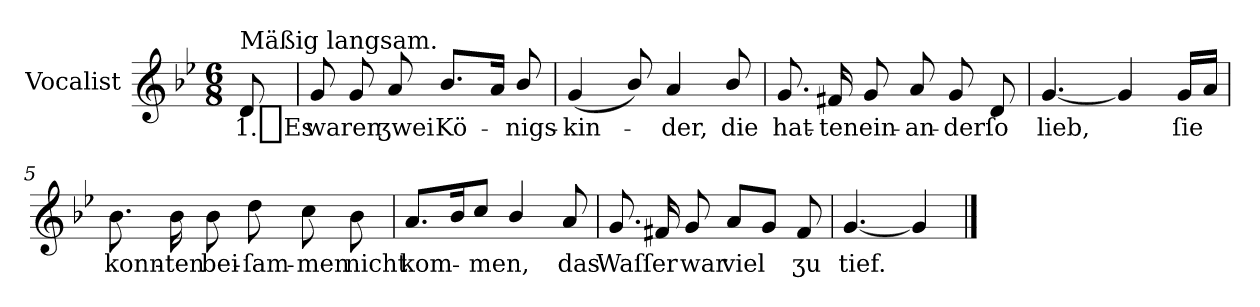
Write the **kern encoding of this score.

**kern	**text
*part1	*part1
*staff1	*staff1
*I"Vocalist	*
*k[b-e-]	*
*g:	*
*M6/8	*
=	=
!LO:TX:a:t=Mäßig langsam.	!
8d	1._Es
=1	=1
8g	waren
8g	.
8a	ʒwei
8.b-L	Kö-
16aJk	.
8b-/	-nigs-
=2	=2
(4g	-kin-
8b-/)	.
4a	-der,
8b-/	die
=3	=3
8.g	hat-
16f#X	-ten
8g	ein-
8a	-an-
8g	-der
8d	ſo
=4	=4
[4.g	lieb,
4g]	.
16gLL	ſie
16aJJ	.
=5	=5
8.b-	konn-
16b-	-ten
8b-	bei-
8dd	-ſam-
8cc	-men
8b-	nicht
=6	=6
8.a/L	kom-
16b-K	.
8ccJ	-men,
4b-/	.
8a	das
=7	=7
8.g	Waſſer
16f#X	.
8g	war
8aL	viel
8gJ	.
8f#	ʒu
=8	=8
[4.g	tief.
4g]	.
==	==
*-	*-
